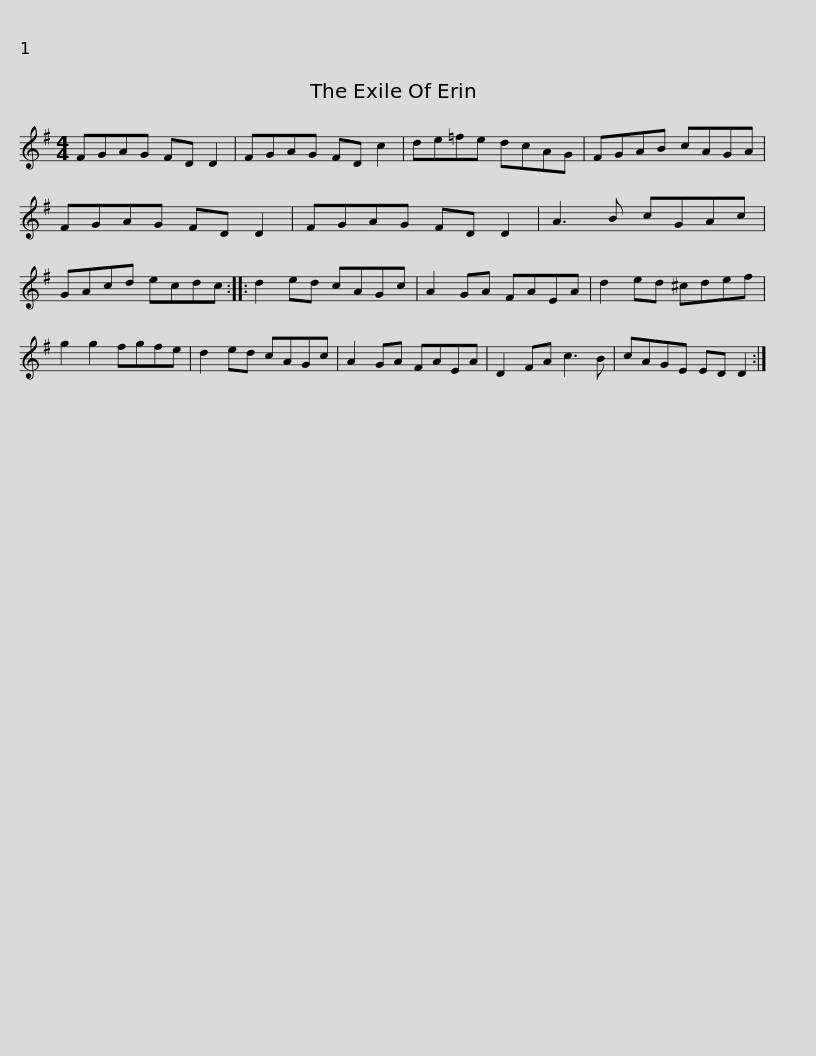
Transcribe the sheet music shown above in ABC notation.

X:1
L:1/8
M:4/4
I:linebreak $
K:G
V:1 treble
V:1
 FGAG FD D2 | FGAG FD c2 | de=fe dcAG | FGAB cAGA | FGAG FD D2 | %5
 FGAG FD D2 |$ A3 B cGAc | GAcd ecdc :: d2 ed cAGc | A2 GA FAEA | %10
 d2 ed ^cdef | g2 g2 fgfe |$ d2 ed cAGc | A2 GA FAEA | D2 FA c3 B | %15
 cAGE ED D2 :| %16
